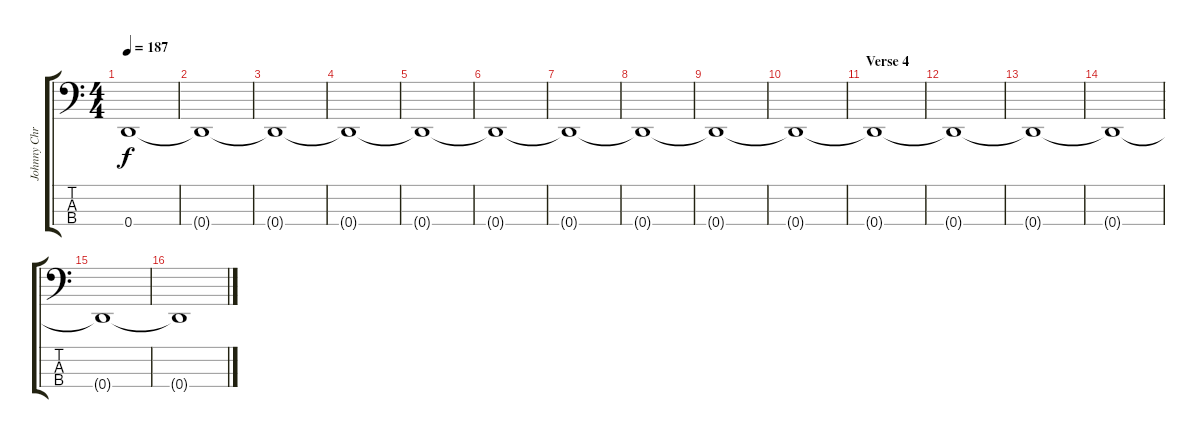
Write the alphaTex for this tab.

\track ("Johnny Christ (Bass)" "Johnny Chr") {instrument electricbasspick}
\staff {score tabs}
\tuning (G2 D2 A1 D1) {hide}
\ts (4 4)
\tempo 187
\clef f4
\ks c
0.4{t}.1{dy f} |
0.4{t}.1 |
0.4{t}.1 |
0.4{t}.1 |
0.4{t}.1 |
0.4{t}.1 |
0.4{t}.1 |
0.4{t}.1 |
0.4{t}.1 |
0.4{t}.1 |
\section ("" "Verse 4")
0.4{t}.1 |
0.4{t}.1 |
0.4{t}.1 |
0.4{t}.1 |
0.4{t}.1 |
0.4{t}.1
